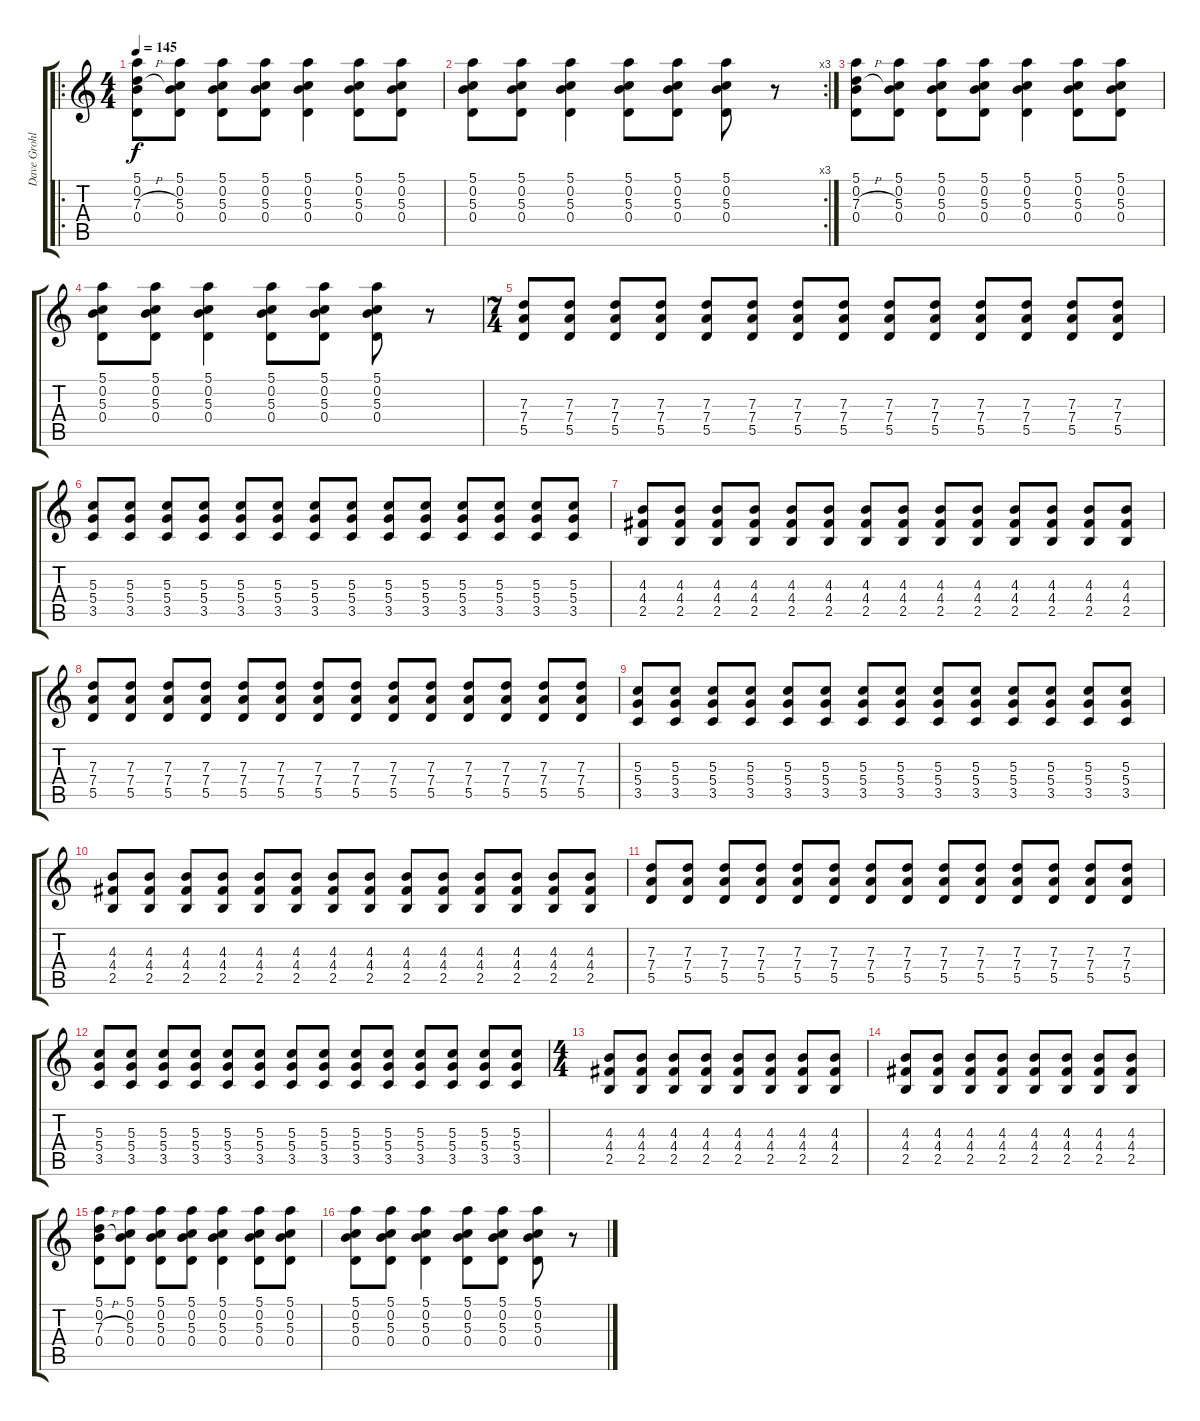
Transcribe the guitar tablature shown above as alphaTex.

\track ("Dave Grohl " "Dave Grohl") {instrument overdrivenguitar}
\staff {score tabs}
\tuning (E4 B3 G3 D3 A2 E2) {hide}
\ro
\ts (4 4)
\tempo 145
\clef g2
\ks c
(5.1 0.2 7.3{h} 0.4).8{dy f instrument overdrivenguitar} (5.1 0.2 5.3 0.4).8 (5.1 0.2 5.3 0.4).8 (5.1 0.2 5.3 0.4).8 (5.1 0.2 5.3 0.4).4 (5.1 0.2 5.3 0.4).8 (5.1 0.2 5.3 0.4).8 |
\rc 3
(5.1 0.2 5.3 0.4).8 (5.1 0.2 5.3 0.4).8 (5.1 0.2 5.3 0.4).4 (5.1 0.2 5.3 0.4).8 (5.1 0.2 5.3 0.4).8 (5.1 0.2 5.3 0.4).8 r.8 |
(5.1 0.2 7.3{h} 0.4).8 (5.1 0.2 5.3 0.4).8 (5.1 0.2 5.3 0.4).8 (5.1 0.2 5.3 0.4).8 (5.1 0.2 5.3 0.4).4 (5.1 0.2 5.3 0.4).8 (5.1 0.2 5.3 0.4).8 |
(5.1 0.2 5.3 0.4).8 (5.1 0.2 5.3 0.4).8 (5.1 0.2 5.3 0.4).4 (5.1 0.2 5.3 0.4).8 (5.1 0.2 5.3 0.4).8 (5.1 0.2 5.3 0.4).8 r.8 |
\ts (7 4)
(7.3 7.4 5.5).8{instrument overdrivenguitar} (7.3 7.4 5.5).8 (7.3 7.4 5.5).8 (7.3 7.4 5.5).8 (7.3 7.4 5.5).8 (7.3 7.4 5.5).8 (7.3 7.4 5.5).8 (7.3 7.4 5.5).8 (7.3 7.4 5.5).8 (7.3 7.4 5.5).8 (7.3 7.4 5.5).8 (7.3 7.4 5.5).8 (7.3 7.4 5.5).8 (7.3 7.4 5.5).8 |
(5.3 5.4 3.5).8 (5.3 5.4 3.5).8 (5.3 5.4 3.5).8 (5.3 5.4 3.5).8 (5.3 5.4 3.5).8 (5.3 5.4 3.5).8 (5.3 5.4 3.5).8 (5.3 5.4 3.5).8 (5.3 5.4 3.5).8 (5.3 5.4 3.5).8 (5.3 5.4 3.5).8 (5.3 5.4 3.5).8 (5.3 5.4 3.5).8 (5.3 5.4 3.5).8 |
(4.3 4.4 2.5).8 (4.3 4.4 2.5).8 (4.3 4.4 2.5).8 (4.3 4.4 2.5).8 (4.3 4.4 2.5).8 (4.3 4.4 2.5).8 (4.3 4.4 2.5).8 (4.3 4.4 2.5).8 (4.3 4.4 2.5).8 (4.3 4.4 2.5).8 (4.3 4.4 2.5).8 (4.3 4.4 2.5).8 (4.3 4.4 2.5).8 (4.3 4.4 2.5).8 |
(7.3 7.4 5.5).8 (7.3 7.4 5.5).8 (7.3 7.4 5.5).8 (7.3 7.4 5.5).8 (7.3 7.4 5.5).8 (7.3 7.4 5.5).8 (7.3 7.4 5.5).8 (7.3 7.4 5.5).8 (7.3 7.4 5.5).8 (7.3 7.4 5.5).8 (7.3 7.4 5.5).8 (7.3 7.4 5.5).8 (7.3 7.4 5.5).8 (7.3 7.4 5.5).8 |
(5.3 5.4 3.5).8 (5.3 5.4 3.5).8 (5.3 5.4 3.5).8 (5.3 5.4 3.5).8 (5.3 5.4 3.5).8 (5.3 5.4 3.5).8 (5.3 5.4 3.5).8 (5.3 5.4 3.5).8 (5.3 5.4 3.5).8 (5.3 5.4 3.5).8 (5.3 5.4 3.5).8 (5.3 5.4 3.5).8 (5.3 5.4 3.5).8 (5.3 5.4 3.5).8 |
(4.3 4.4 2.5).8 (4.3 4.4 2.5).8 (4.3 4.4 2.5).8 (4.3 4.4 2.5).8 (4.3 4.4 2.5).8 (4.3 4.4 2.5).8 (4.3 4.4 2.5).8 (4.3 4.4 2.5).8 (4.3 4.4 2.5).8 (4.3 4.4 2.5).8 (4.3 4.4 2.5).8 (4.3 4.4 2.5).8 (4.3 4.4 2.5).8 (4.3 4.4 2.5).8 |
(7.3 7.4 5.5).8 (7.3 7.4 5.5).8 (7.3 7.4 5.5).8 (7.3 7.4 5.5).8 (7.3 7.4 5.5).8 (7.3 7.4 5.5).8 (7.3 7.4 5.5).8 (7.3 7.4 5.5).8 (7.3 7.4 5.5).8 (7.3 7.4 5.5).8 (7.3 7.4 5.5).8 (7.3 7.4 5.5).8 (7.3 7.4 5.5).8 (7.3 7.4 5.5).8 |
(5.3 5.4 3.5).8 (5.3 5.4 3.5).8 (5.3 5.4 3.5).8 (5.3 5.4 3.5).8 (5.3 5.4 3.5).8 (5.3 5.4 3.5).8 (5.3 5.4 3.5).8 (5.3 5.4 3.5).8 (5.3 5.4 3.5).8 (5.3 5.4 3.5).8 (5.3 5.4 3.5).8 (5.3 5.4 3.5).8 (5.3 5.4 3.5).8 (5.3 5.4 3.5).8 |
\ts (4 4)
(4.3 4.4 2.5).8 (4.3 4.4 2.5).8 (4.3 4.4 2.5).8 (4.3 4.4 2.5).8 (4.3 4.4 2.5).8 (4.3 4.4 2.5).8 (4.3 4.4 2.5).8 (4.3 4.4 2.5).8 |
(4.3 4.4 2.5).8 (4.3 4.4 2.5).8 (4.3 4.4 2.5).8 (4.3 4.4 2.5).8 (4.3 4.4 2.5).8 (4.3 4.4 2.5).8 (4.3 4.4 2.5).8 (4.3 4.4 2.5).8 |
(5.1 0.2 7.3{h} 0.4).8 (5.1 0.2 5.3 0.4).8 (5.1 0.2 5.3 0.4).8 (5.1 0.2 5.3 0.4).8 (5.1 0.2 5.3 0.4).4 (5.1 0.2 5.3 0.4).8 (5.1 0.2 5.3 0.4).8 |
(5.1 0.2 5.3 0.4).8 (5.1 0.2 5.3 0.4).8 (5.1 0.2 5.3 0.4).4 (5.1 0.2 5.3 0.4).8 (5.1 0.2 5.3 0.4).8 (5.1 0.2 5.3 0.4).8 r.8
